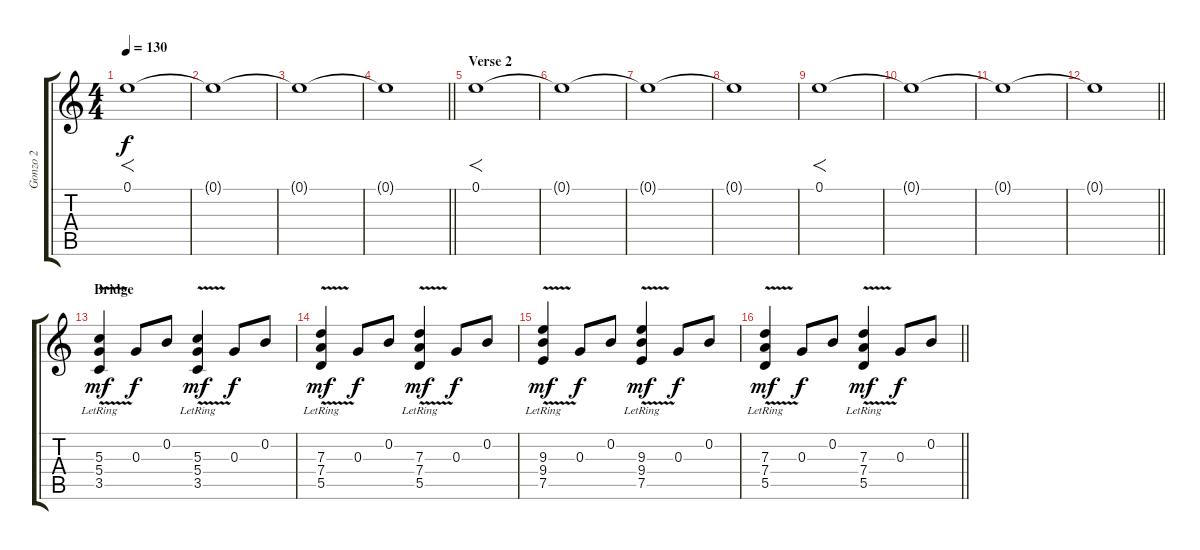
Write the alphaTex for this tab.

\track ("Gonzo 2" "Gonzo 2") {instrument overdrivenguitar}
\staff {score tabs}
\tuning (E4 B3 G3 D3 A2 E2) {hide}
\ts (4 4)
\tempo 130
\clef g2
\ks c
0.1.1{f dy f} |
0.1{t}.1 |
0.1{t}.1 |
\barLineRight lightlight
0.1{t}.1 |
\section ("" "Verse 2")
0.1.1{f} |
0.1{t}.1 |
0.1{t}.1 |
0.1{t}.1 |
0.1.1{f} |
0.1{t}.1 |
0.1{t}.1 |
\barLineRight lightlight
0.1{t}.1 |
\section ("" "Bridge")
(5.3 5.4{lr} 3.5{v lr}).4{dy mf volume 8 instrument acousticguitarsteel} 0.3.8{dy f} 0.2.8 (5.3 5.4{lr} 3.5{v lr}).4{dy mf} 0.3.8{dy f} 0.2.8 |
(7.3 7.4{lr} 5.5{v lr}).4{dy mf} 0.3.8{dy f} 0.2.8 (7.3 7.4{lr} 5.5{v lr}).4{dy mf} 0.3.8{dy f} 0.2.8 |
(9.3 9.4{lr} 7.5{v lr}).4{dy mf} 0.3.8{dy f} 0.2.8 (9.3 9.4{lr} 7.5{v lr}).4{dy mf} 0.3.8{dy f} 0.2.8 |
\barLineRight lightlight
(7.3 7.4{lr} 5.5{v lr}).4{dy mf} 0.3.8{dy f} 0.2.8 (7.3 7.4{lr} 5.5{v lr}).4{dy mf} 0.3.8{dy f} 0.2.8
